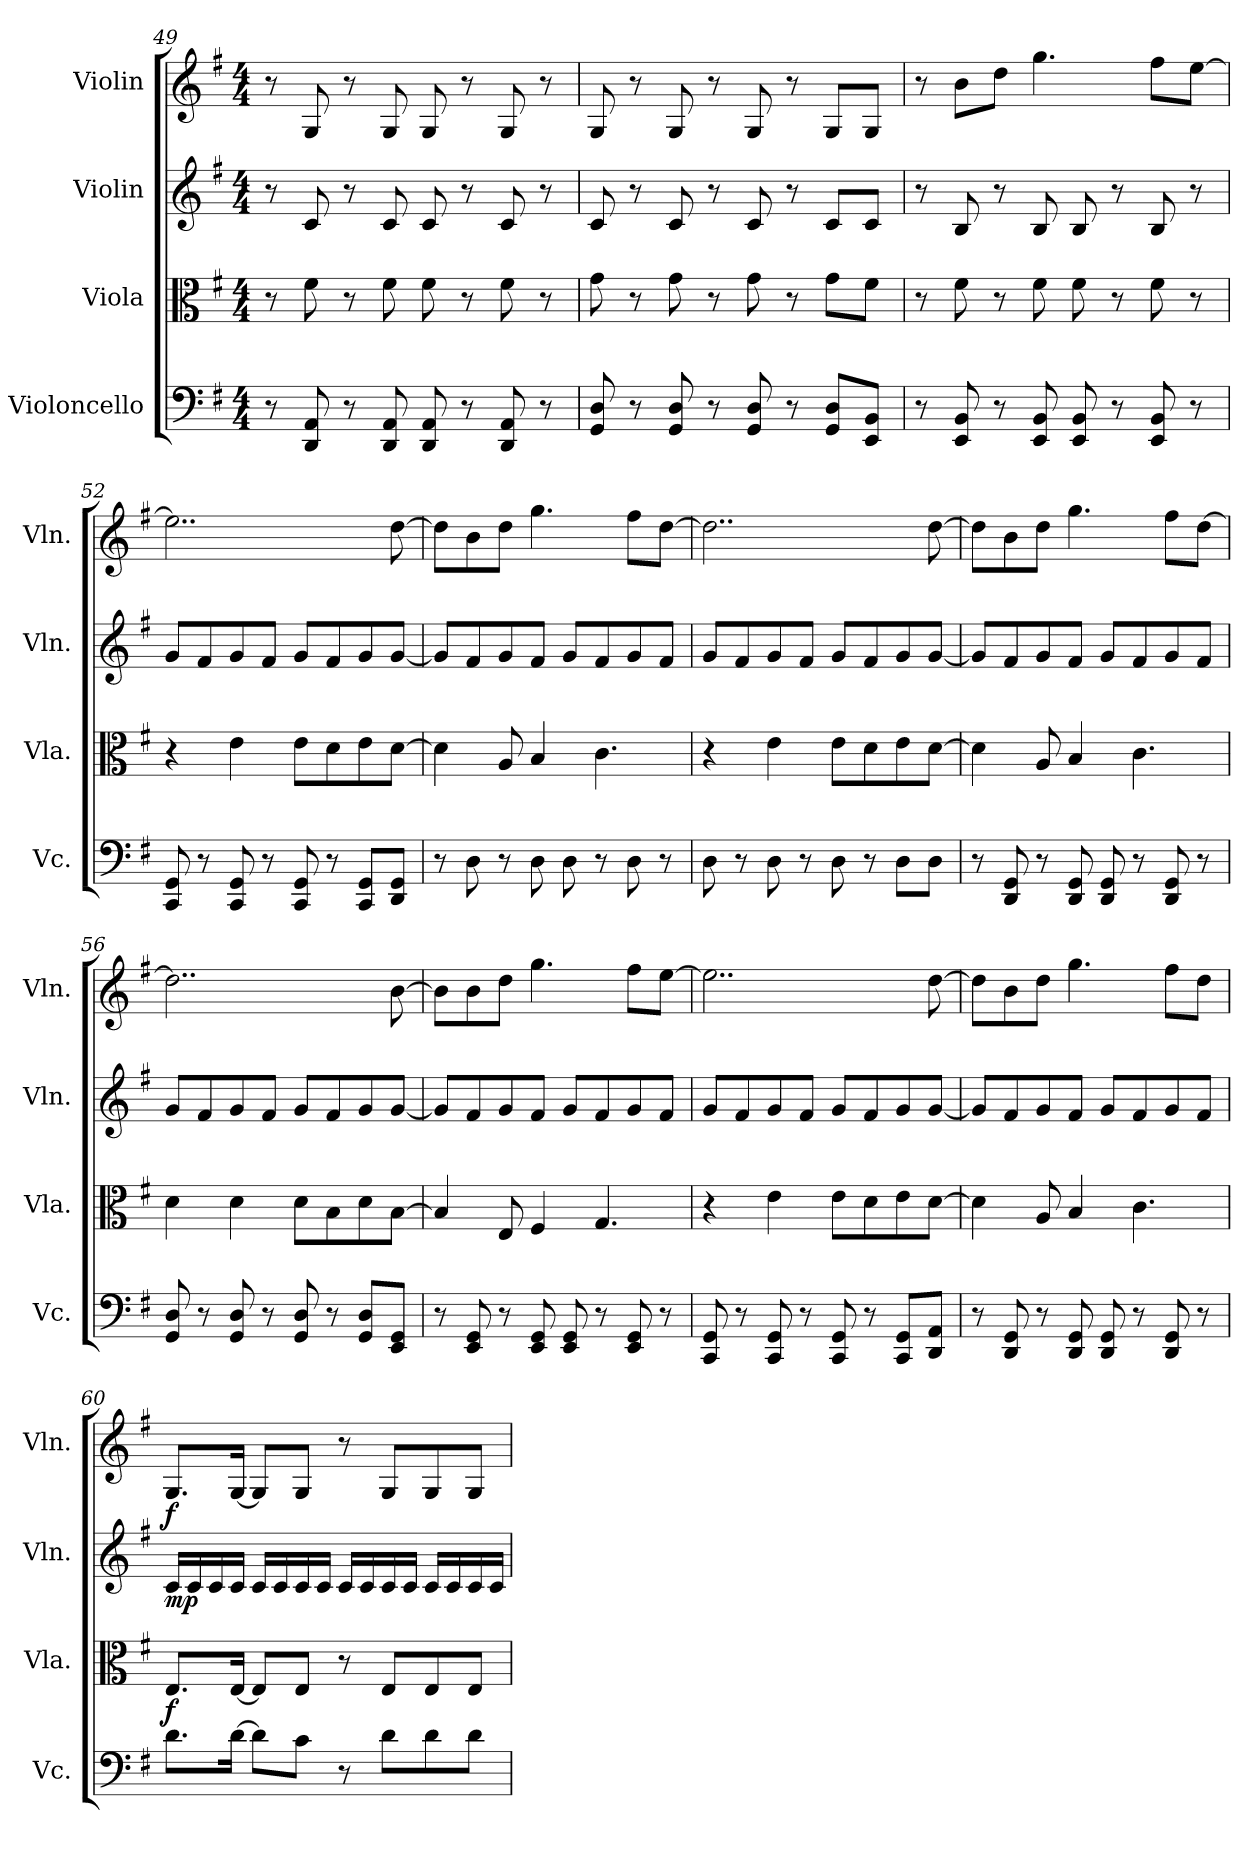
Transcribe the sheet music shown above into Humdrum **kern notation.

**kern	**kern	**dynam	**kern	**dynam	**kern	**dynam
*part4	*part3	*part3	*part2	*part2	*part1	*part1
*staff4	*staff3	*staff3	*staff2	*staff2	*staff1	*staff1
*I"Violoncello	*I"Viola	*	*I"Violin	*	*I"Violin	*
*I'Vc.	*I'Vla.	*	*I'Vln.	*	*I'Vln.	*
!!LO:LB:g=z
*clefF4	*clefC3	*	*clefG2	*	*clefG2	*
*k[f#]	*k[f#]	*	*k[f#]	*	*k[f#]	*
*M4/4	*M4/4	*	*M4/4	*	*M4/4	*
=49	=49	=49	=49	=49	=49	=49
8r	8r	.	8r	.	8r	.
8DD/ 8AA/	8f#\	.	8c/	.	8G/	.
8r	8r	.	8r	.	8r	.
8DD/ 8AA/	8f#\	.	8c/	.	8G/	.
8DD/ 8AA/	8f#\	.	8c/	.	8G/	.
8r	8r	.	8r	.	8r	.
8DD/ 8AA/	8f#\	.	8c/	.	8G/	.
8r	8r	.	8r	.	8r	.
=50	=50	=50	=50	=50	=50	=50
8GG/ 8D/	8g\	.	8c/	.	8G/	.
8r	8r	.	8r	.	8r	.
8GG/ 8D/	8g\	.	8c/	.	8G/	.
8r	8r	.	8r	.	8r	.
8GG/ 8D/	8g\	.	8c/	.	8G/	.
8r	8r	.	8r	.	8r	.
8GG/ 8D/L	8g\L	.	8c/L	.	8G/L	.
8EE/ 8BB/J	8f#\J	.	8c/J	.	8G/J	.
=51	=51	=51	=51	=51	=51	=51
8r	8r	.	8r	.	8r	.
8EE/ 8BB/	8f#\	.	8B/	.	8b\L	.
8r	8r	.	8r	.	8dd\J	.
8EE/ 8BB/	8f#\	.	8B/	.	4.gg\	.
8EE/ 8BB/	8f#\	.	8B/	.	.	.
8r	8r	.	8r	.	.	.
8EE/ 8BB/	8f#\	.	8B/	.	8ff#\L	.
8r	8r	.	8r	.	[8ee\J	.
=52	=52	=52	=52	=52	=52	=52
8CC/ 8GG/	4r	.	8g/L	.	2..ee\]	.
8r	.	.	8f#/	.	.	.
8CC/ 8GG/	4e\	.	8g/	.	.	.
8r	.	.	8f#/J	.	.	.
8CC/ 8GG/	8e\L	.	8g/L	.	.	.
8r	8d\	.	8f#/	.	.	.
8CC/ 8GG/L	8e\	.	8g/	.	.	.
8DD/ 8GG/J	[8d\J	.	[8g/J	.	[8dd\	.
!!LO:LB:g=z
=53	=53	=53	=53	=53	=53	=53
8r	4d\]	.	8g/L]	.	8dd\L]	.
8D\	.	.	8f#/	.	8b\	.
8r	8A/	.	8g/	.	8dd\J	.
8D\	4B/	.	8f#/J	.	4.gg\	.
8D\	.	.	8g/L	.	.	.
8r	4.c\	.	8f#/	.	.	.
8D\	.	.	8g/	.	8ff#\L	.
8r	.	.	8f#/J	.	[8dd\J	.
=54	=54	=54	=54	=54	=54	=54
8D\	4r	.	8g/L	.	2..dd\]	.
8r	.	.	8f#/	.	.	.
8D\	4e\	.	8g/	.	.	.
8r	.	.	8f#/J	.	.	.
8D\	8e\L	.	8g/L	.	.	.
8r	8d\	.	8f#/	.	.	.
8D\L	8e\	.	8g/	.	.	.
8D\J	[8d\J	.	[8g/J	.	[8dd\	.
=55	=55	=55	=55	=55	=55	=55
8r	4d\]	.	8g/L]	.	8dd\L]	.
8DD/ 8GG/	.	.	8f#/	.	8b\	.
8r	8A/	.	8g/	.	8dd\J	.
8DD/ 8GG/	4B/	.	8f#/J	.	4.gg\	.
8DD/ 8GG/	.	.	8g/L	.	.	.
8r	4.c\	.	8f#/	.	.	.
8DD/ 8GG/	.	.	8g/	.	8ff#\L	.
8r	.	.	8f#/J	.	[8dd\J	.
=56	=56	=56	=56	=56	=56	=56
8GG/ 8D/	4d\	.	8g/L	.	2..dd\]	.
8r	.	.	8f#/	.	.	.
8GG/ 8D/	4d\	.	8g/	.	.	.
8r	.	.	8f#/J	.	.	.
8GG/ 8D/	8d\L	.	8g/L	.	.	.
8r	8B\	.	8f#/	.	.	.
8GG/ 8D/L	8d\	.	8g/	.	.	.
8EE/ 8GG/J	[8B\J	.	[8g/J	.	[8b\	.
!!LO:PB:g=z
=57	=57	=57	=57	=57	=57	=57
8r	4B/]	.	8g/L]	.	8b\L]	.
8EE/ 8GG/	.	.	8f#/	.	8b\	.
8r	8E/	.	8g/	.	8dd\J	.
8EE/ 8GG/	4F#/	.	8f#/J	.	4.gg\	.
8EE/ 8GG/	.	.	8g/L	.	.	.
8r	4.G/	.	8f#/	.	.	.
8EE/ 8GG/	.	.	8g/	.	8ff#\L	.
8r	.	.	8f#/J	.	[8ee\J	.
=58	=58	=58	=58	=58	=58	=58
8CC/ 8GG/	4r	.	8g/L	.	2..ee\]	.
8r	.	.	8f#/	.	.	.
8CC/ 8GG/	4e\	.	8g/	.	.	.
8r	.	.	8f#/J	.	.	.
8CC/ 8GG/	8e\L	.	8g/L	.	.	.
8r	8d\	.	8f#/	.	.	.
8CC/ 8GG/L	8e\	.	8g/	.	.	.
8DD/ 8AA/J	[8d\J	.	[8g/J	.	[8dd\	.
=59	=59	=59	=59	=59	=59	=59
8r	4d\]	.	8g/L]	.	8dd\L]	.
8DD/ 8GG/	.	.	8f#/	.	8b\	.
8r	8A/	.	8g/	.	8dd\J	.
8DD/ 8GG/	4B/	.	8f#/J	.	4.gg\	.
8DD/ 8GG/	.	.	8g/L	.	.	.
8r	4.c\	.	8f#/	.	.	.
8DD/ 8GG/	.	.	8g/	.	8ff#\L	.
8r	.	.	8f#/J	.	8dd\J	.
!!LO:LB:g=z
=60	=60	=60	=60	=60	=60	=60
!	!	!LO:DY:b	!	!LO:DY:b	!	!LO:DY:b
8.d\L	8.E/L	f	16c/LL	mp	8.G/L	f
.	.	.	16c/	.	.	.
.	.	.	16c/	.	.	.
[16d\Jk	[16E/Jk	.	16c/JJ	.	[16G/Jk	.
8d\L]	8E/L]	.	16c/LL	.	8G/L]	.
.	.	.	16c/	.	.	.
8c\J	8E/J	.	16c/	.	8G/J	.
.	.	.	16c/JJ	.	.	.
8r	8r	.	16c/LL	.	8r	.
.	.	.	16c/	.	.	.
8d\L	8E/L	.	16c/	.	8G/L	.
.	.	.	16c/JJ	.	.	.
8d\	8E/	.	16c/LL	.	8G/	.
.	.	.	16c/	.	.	.
8d\J	8E/J	.	16c/	.	8G/J	.
.	.	.	16c/JJ	.	.	.
=	=	=	=	=	=	=
*-	*-	*-	*-	*-	*-	*-
